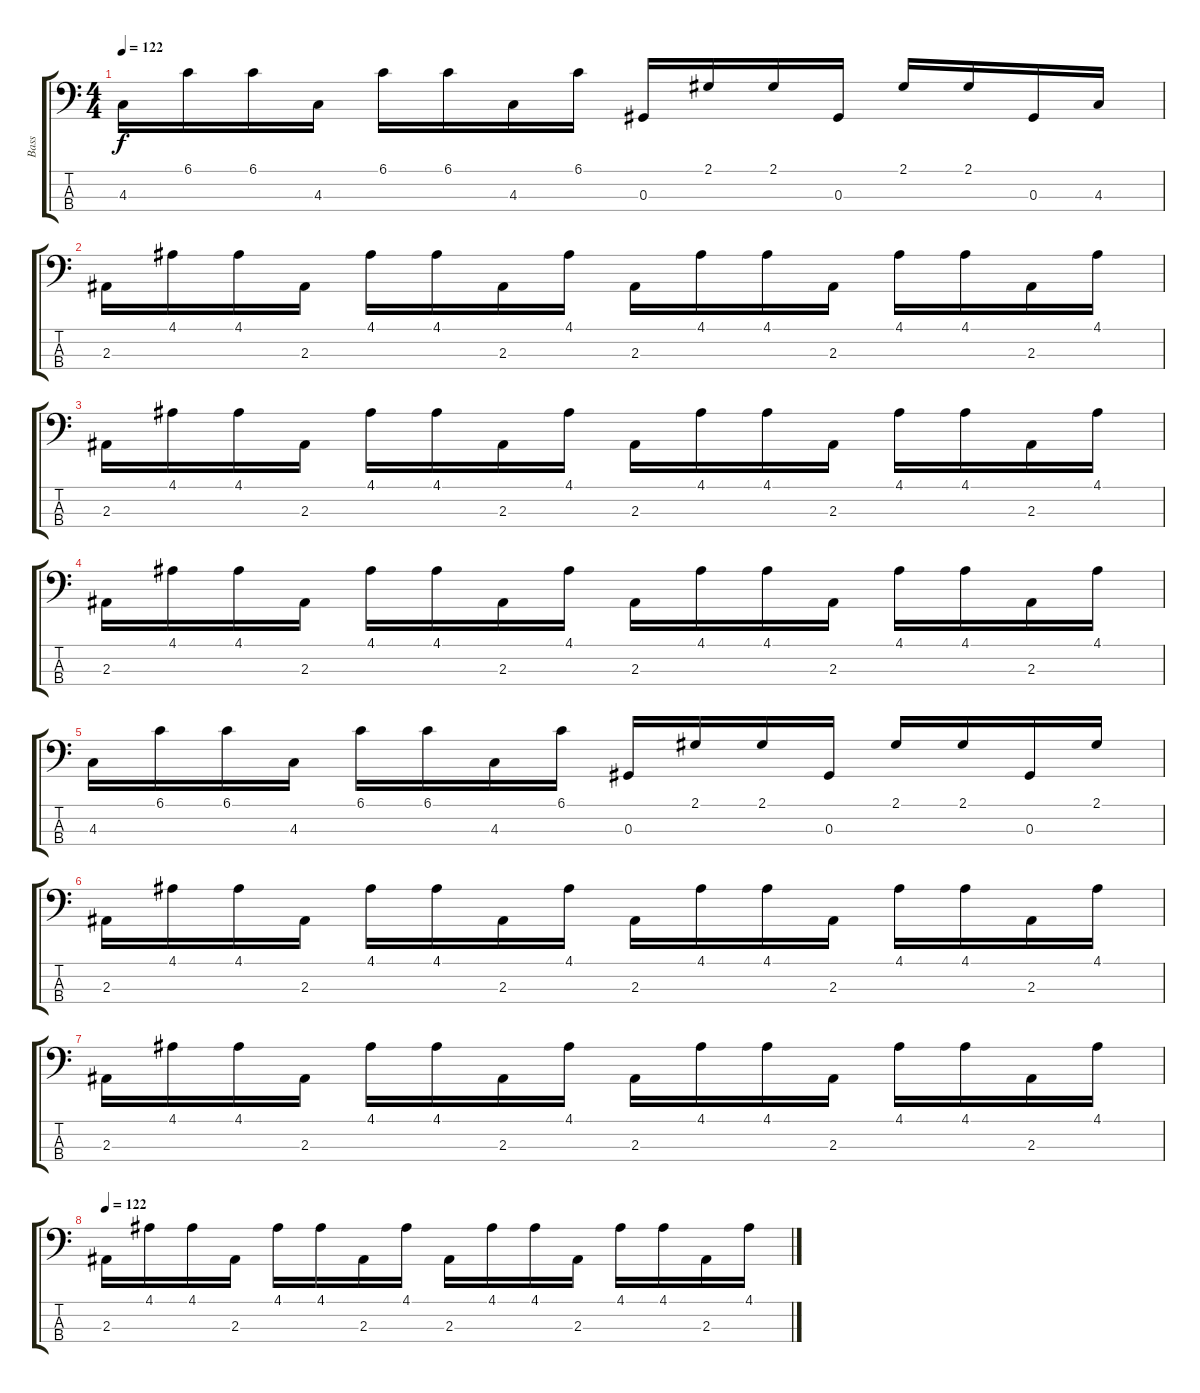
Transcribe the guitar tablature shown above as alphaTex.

\track ("Bass" "Bass") {instrument electricbassfinger}
\staff {score tabs}
\tuning (Gb2 Db2 Ab1 Eb1) {hide}
\ts (4 4)
\tempo 122
\clef f4
\ks c
4.3.16{dy f} 6.1.16 6.1.16 4.3.16 6.1.16 6.1.16 4.3.16 6.1.16 0.3.16 2.1.16 2.1.16 0.3.16 2.1.16 2.1.16 0.3.16 4.3.16 |
2.3.16 4.1.16 4.1.16 2.3.16 4.1.16 4.1.16 2.3.16 4.1.16 2.3.16 4.1.16 4.1.16 2.3.16 4.1.16 4.1.16 2.3.16 4.1.16 |
2.3.16 4.1.16 4.1.16 2.3.16 4.1.16 4.1.16 2.3.16 4.1.16 2.3.16 4.1.16 4.1.16 2.3.16 4.1.16 4.1.16 2.3.16 4.1.16 |
2.3.16 4.1.16 4.1.16 2.3.16 4.1.16 4.1.16 2.3.16 4.1.16 2.3.16 4.1.16 4.1.16 2.3.16 4.1.16 4.1.16 2.3.16 4.1.16 |
4.3.16 6.1.16 6.1.16 4.3.16 6.1.16 6.1.16 4.3.16 6.1.16 0.3.16 2.1.16 2.1.16 0.3.16 2.1.16 2.1.16 0.3.16 2.1.16 |
2.3.16 4.1.16 4.1.16 2.3.16 4.1.16 4.1.16 2.3.16 4.1.16 2.3.16 4.1.16 4.1.16 2.3.16 4.1.16 4.1.16 2.3.16 4.1.16 |
2.3.16 4.1.16 4.1.16 2.3.16 4.1.16 4.1.16 2.3.16 4.1.16 2.3.16 4.1.16 4.1.16 2.3.16 4.1.16 4.1.16 2.3.16 4.1.16 |
\tempo 122
2.3.16 4.1.16 4.1.16 2.3.16 4.1.16 4.1.16 2.3.16 4.1.16 2.3.16 4.1.16 4.1.16 2.3.16 4.1.16 4.1.16 2.3.16 4.1.16
